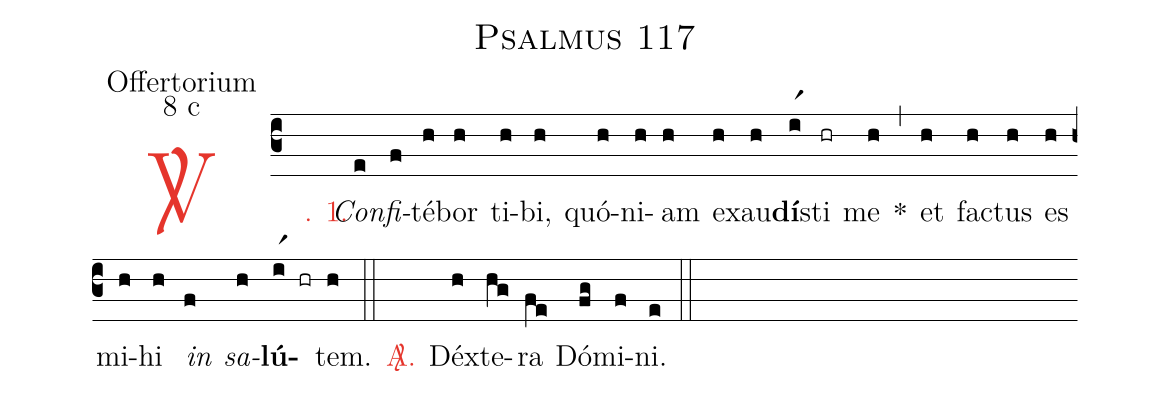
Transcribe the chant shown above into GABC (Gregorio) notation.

name: Psalmus 117;
office-part: Offertorium;
mode: 8;
mode-differentia: c;
%%
(c3)

<c><sp>V/</sp>. 1.</c>() <i>Con</i>(e)<i>fi</i>(f)té(h)bor(h) ti(h)bi,(h) quó(h)ni(h)am(h) ex(h)au(h)<b>dí</b>(ir1)sti(hr) me(h) *(,) et(h) fac(h)tus(h) es(h) mi(h)hi(h) <i>in</i>(f) <i>sa</i>(h)<b>lú</b>(ir1 hr)tem.(h)

(::)

<c><sp>A/</sp>.</c>() Déx(h)te(hg)ra(fe) Dó(fg)mi(f)ni.(e)

(::)
